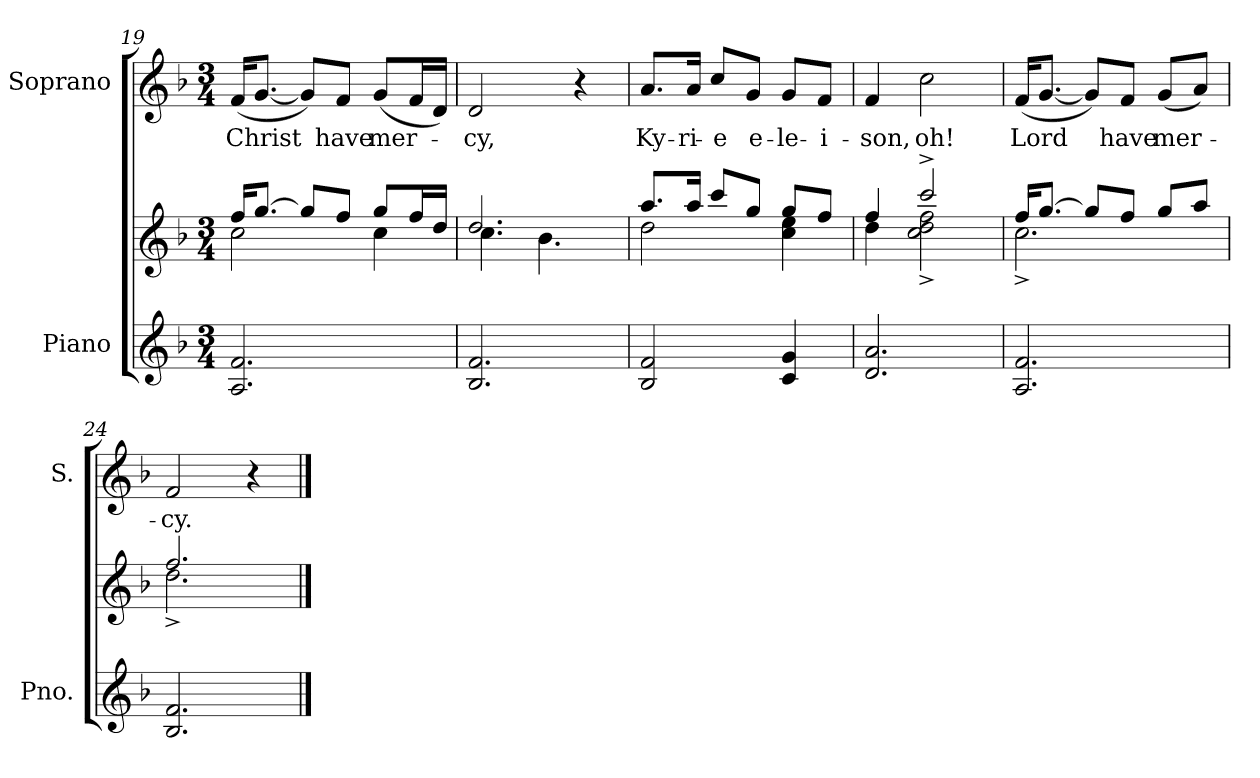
**kern	**kern	**kern	**text
*part2	*part2	*part1	*part1
*staff3	*staff2	*staff1	*staff1
*I"Piano	*	*I"Soprano	*
*I'Pno.	*	*I'S.	*
!!LO:LB:g=z
*clefG2	*clefG2	*clefG2	*
*k[b-]	*k[b-]	*k[b-]	*
*F:	*F:	*F:	*
*M3/4	*M3/4	*M3/4	*
=19	=19	=19	=19
*	*^	*	*
!	!	!	!	!LO:LY:b:color=#000000
2.Ai/ 2.fi	16ffi/KL	2cci\	(16fi/KL	Christ
.	[>8.ggi/J	.	[<8.gi/J	.
.	8ggi/L]	.	8gi/L])	.
!	!	!	!	!LO:LY:b:color=#000000
.	8ffi/J	.	8fi/J	have
!	!	!	!	!LO:LY:b:color=#000000
.	8ggi/L	4cci\	(8gi/L	mer-
.	16ffi/L	.	16fi/L	.
.	16ddi/JJ	.	16di/JJ)	.
=20	=20	=20	=20	=20
!	!	!	!	!LO:LY:b:color=#000000
2.B-i/ 2.fi	2.ddi/	4.cci\	2di/	-cy,
.	.	4.b-i\	.	.
.	.	.	4r	.
=21	=21	=21	=21	=21
!	!	!	!	!LO:LY:b:color=#000000
2B-i/ 2fi	8.aai/L	2ddi\	8.ai/L	Ky-
!	!	!	!	!LO:LY:b:color=#000000
.	16aai/Jk	.	16ai/Jk	-ri-
!	!	!	!	!LO:LY:b:color=#000000
.	8ccci/L	.	8cci/L	-e
!	!	!	!	!LO:LY:b:color=#000000
.	8ggi/J	.	8gi/J	e-
!	!	!	!	!LO:LY:b:color=#000000
4ci/ 4gi	8ggi/L	4cci\ 4eei	8gi/L	-le-
!	!	!	!	!LO:LY:b:color=#000000
.	8ffi/J	.	8fi/J	-i-
=22	=22	=22	=22	=22
!	!	!	!	!LO:LY:b:color=#000000
2.di/ 2.ai	4ffi/	4ddi\	4fi/	-son,
!	!	!	!	!LO:LY:b:color=#000000
.	2ccc^i/	2cci\^ 2ddi^ 2ffi^	2cci\	oh!
=23	=23	=23	=23	=23
!	!	!	!	!LO:LY:b:color=#000000
2.Ai/ 2.fi	16ffi/KL	2.cc^i\	(16fi/KL	Lord
.	[>8.ggi/J	.	[<8.gi/J	.
.	8ggi/L]	.	8gi/L])	.
!	!	!	!	!LO:LY:b:color=#000000
.	8ffi/J	.	8fi/J	have
!	!	!	!	!LO:LY:b:color=#000000
.	8ggi/L	.	(8gi/L	mer-
.	8aai/J	.	8ai/J)	.
=24	=24	=24	=24	=24
!	!	!	!	!LO:LY:b:color=#000000
2.B-i/ 2.fi	2.ffi/	2.dd^i\	2fi/	-cy.
.	.	.	4r	.
*	*v	*v	*	*
==	==	==	==
*-	*-	*-	*-
